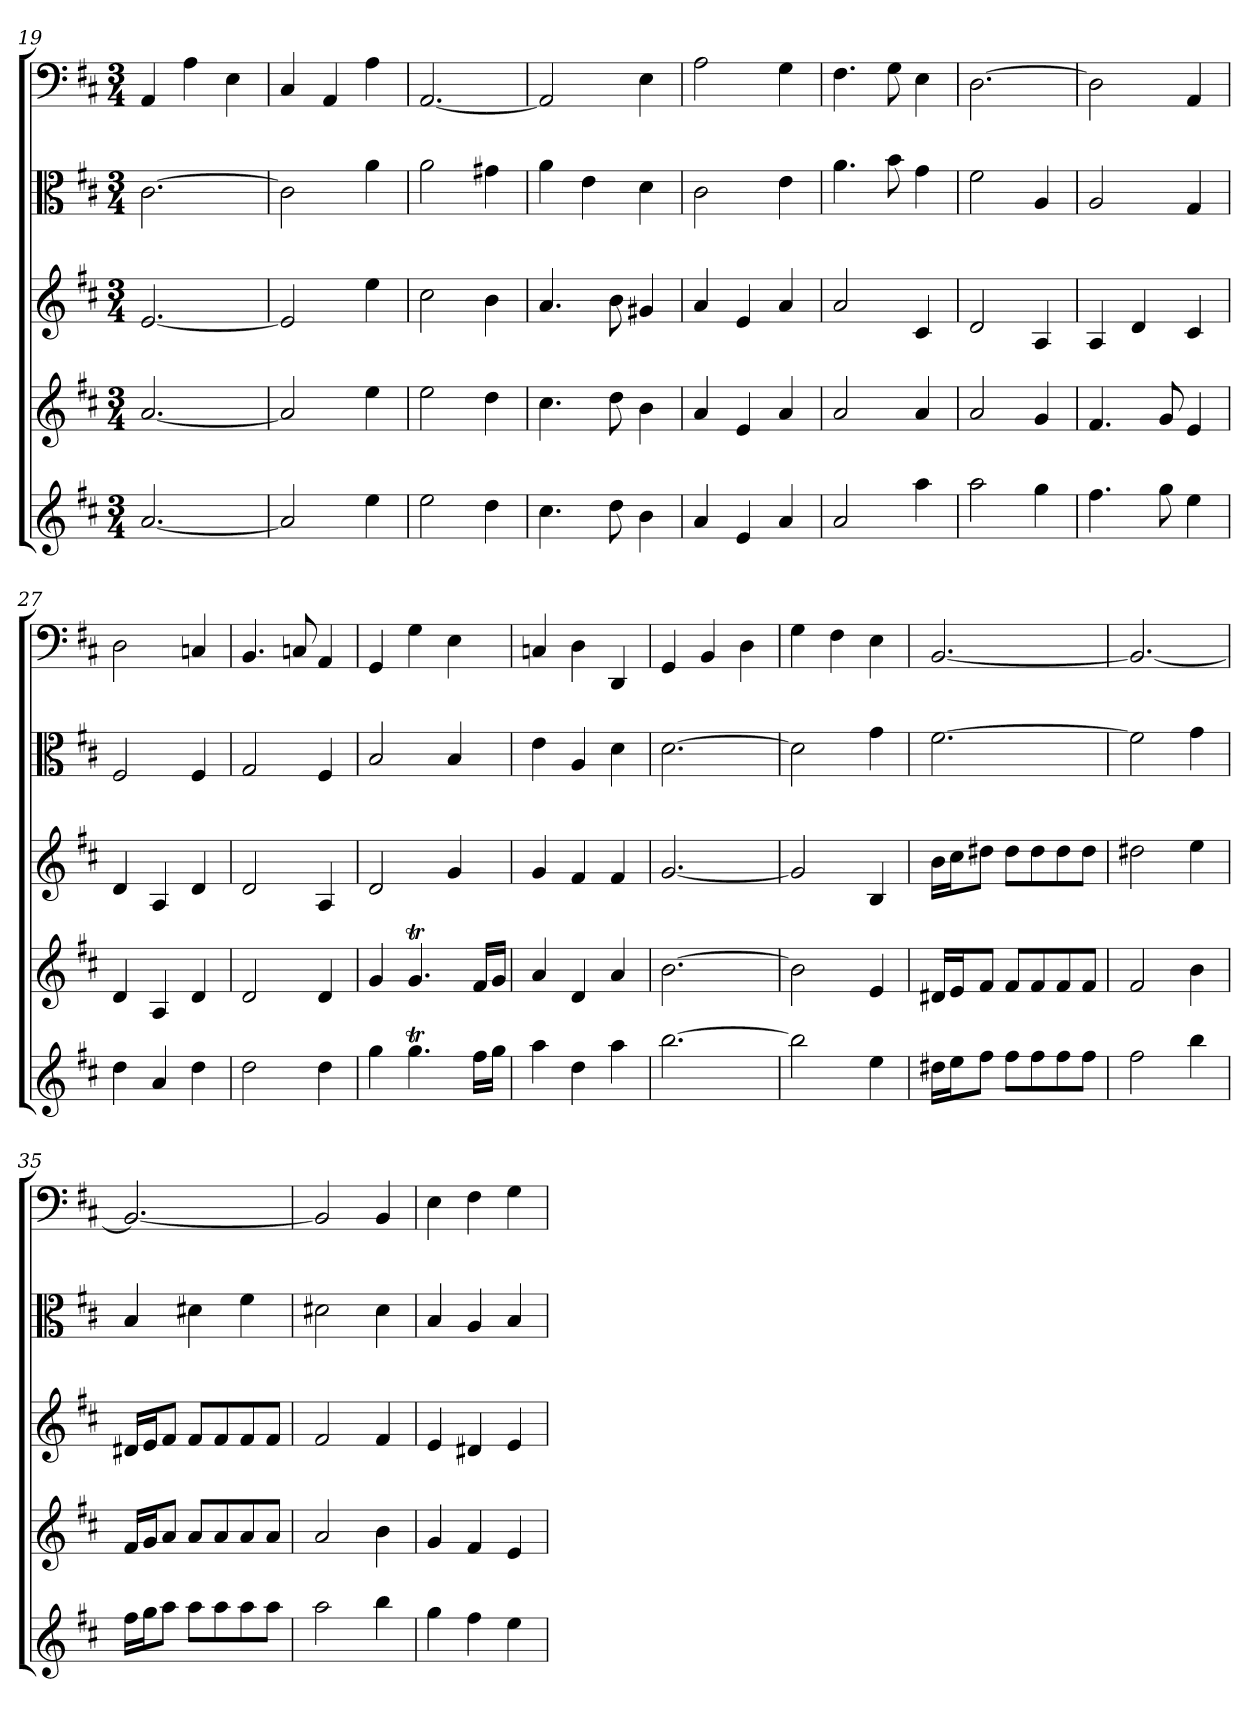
**kern	**kern	**kern	**kern	**kern
*part5	*part4	*part3	*part2	*part1
*staff5	*staff4	*staff3	*staff2	*staff1
*clefG2	*clefG2	*clefG2	*clefC3	*clefF4
*k[f#c#]	*k[f#c#]	*k[f#c#]	*k[f#c#]	*k[f#c#]
*D:	*D:	*D:	*D:	*D:
*M3/4	*M3/4	*M3/4	*M3/4	*M3/4
=19	=19	=19	=19	=19
[2.a/	[2.a/	[2.e/	[2.c#\	4AA/
.	.	.	.	4A\
.	.	.	.	4E\
=20	=20	=20	=20	=20
2a/]	2a/]	2e/]	2c#\]	4C#/
.	.	.	.	4AA/
4ee\	4ee\	4ee\	4a\	4A\
=21	=21	=21	=21	=21
2ee\	2ee\	2cc#\	2a\	[2.AA/
4dd\	4dd\	4b\	4g#X\	.
=22	=22	=22	=22	=22
4.cc#\	4.cc#\	4.a/	4a\	2AA/]
.	.	.	4e\	.
8dd\	8dd\	8b\	.	.
4b\	4b\	4g#X/	4d\	4E\
=23	=23	=23	=23	=23
4a/	4a/	4a/	2c#\	2A\
4e/	4e/	4e/	.	.
4a/	4a/	4a/	4e\	4G\
=24	=24	=24	=24	=24
2a/	2a/	2a/	4.a\	4.F#\
.	.	.	8b\	8G\
4aa\	4a/	4c#/	4g\	4E\
=25	=25	=25	=25	=25
2aa\	2a/	2d/	2f#\	[2.D\
4gg\	4g/	4A/	4A/	.
=26	=26	=26	=26	=26
4.ff#\	4.f#/	4A/	2A/	2D\]
.	.	4d/	.	.
8gg\	8g/	.	.	.
4ee\	4e/	4c#/	4G/	4AA/
=27	=27	=27	=27	=27
4dd\	4d/	4d/	2F#/	2D\
4a/	4A/	4A/	.	.
4dd\	4d/	4d/	4F#/	4Cn/
=28	=28	=28	=28	=28
2dd\	2d/	2d/	2G/	4.BB/
.	.	.	.	8Cn/
4dd\	4d/	4A/	4F#/	4AA/
=29	=29	=29	=29	=29
4gg\	4g/	2d/	2B/	4GG/
4.ggT\	4.gT/	.	.	4G\
.	.	4g/	4B/	4E\
16ff#\LL	16f#/LL	.	.	.
16gg\JJ	16g/JJ	.	.	.
=30	=30	=30	=30	=30
4aa\	4a/	4g/	4e\	4Cn/
4dd\	4d/	4f#/	4A/	4D\
4aa\	4a/	4f#/	4d\	4DD/
=31	=31	=31	=31	=31
[2.bb\	[2.b\	[2.g/	[2.d\	4GG/
.	.	.	.	4BB/
.	.	.	.	4D\
=32	=32	=32	=32	=32
2bb\]	2b\]	2g/]	2d\]	4G\
.	.	.	.	4F#\
4ee\	4e/	4B/	4g\	4E\
=33	=33	=33	=33	=33
16dd#X\LL	16d#X/LL	16b\LL	[2.f#\	[2.BB/
16ee\J	16e/J	16cc#\J	.	.
8ff#\J	8f#/J	8dd#X\J	.	.
8ff#\L	8f#/L	8dd#\L	.	.
8ff#\	8f#/	8dd#\	.	.
8ff#\	8f#/	8dd#\	.	.
8ff#\J	8f#/J	8dd#\J	.	.
=34	=34	=34	=34	=34
2ff#\	2f#/	2dd#X\	2f#\]	2.BB/_
4bb\	4b\	4ee\	4g\	.
=35	=35	=35	=35	=35
16ff#\LL	16f#/LL	16d#X/LL	4B/	2.BB/_
16gg\J	16g/J	16e/J	.	.
8aa\J	8a/J	8f#/J	.	.
8aa\L	8a/L	8f#/L	4d#X\	.
8aa\	8a/	8f#/	.	.
8aa\	8a/	8f#/	4f#\	.
8aa\J	8a/J	8f#/J	.	.
=36	=36	=36	=36	=36
2aa\	2a/	2f#/	2d#X\	2BB/]
4bb\	4b\	4f#/	4d#\	4BB/
=37	=37	=37	=37	=37
4gg\	4g/	4e/	4B/	4E\
4ff#\	4f#/	4d#X/	4A/	4F#\
4ee\	4e/	4e/	4B/	4G\
=	=	=	=	=
*-	*-	*-	*-	*-
